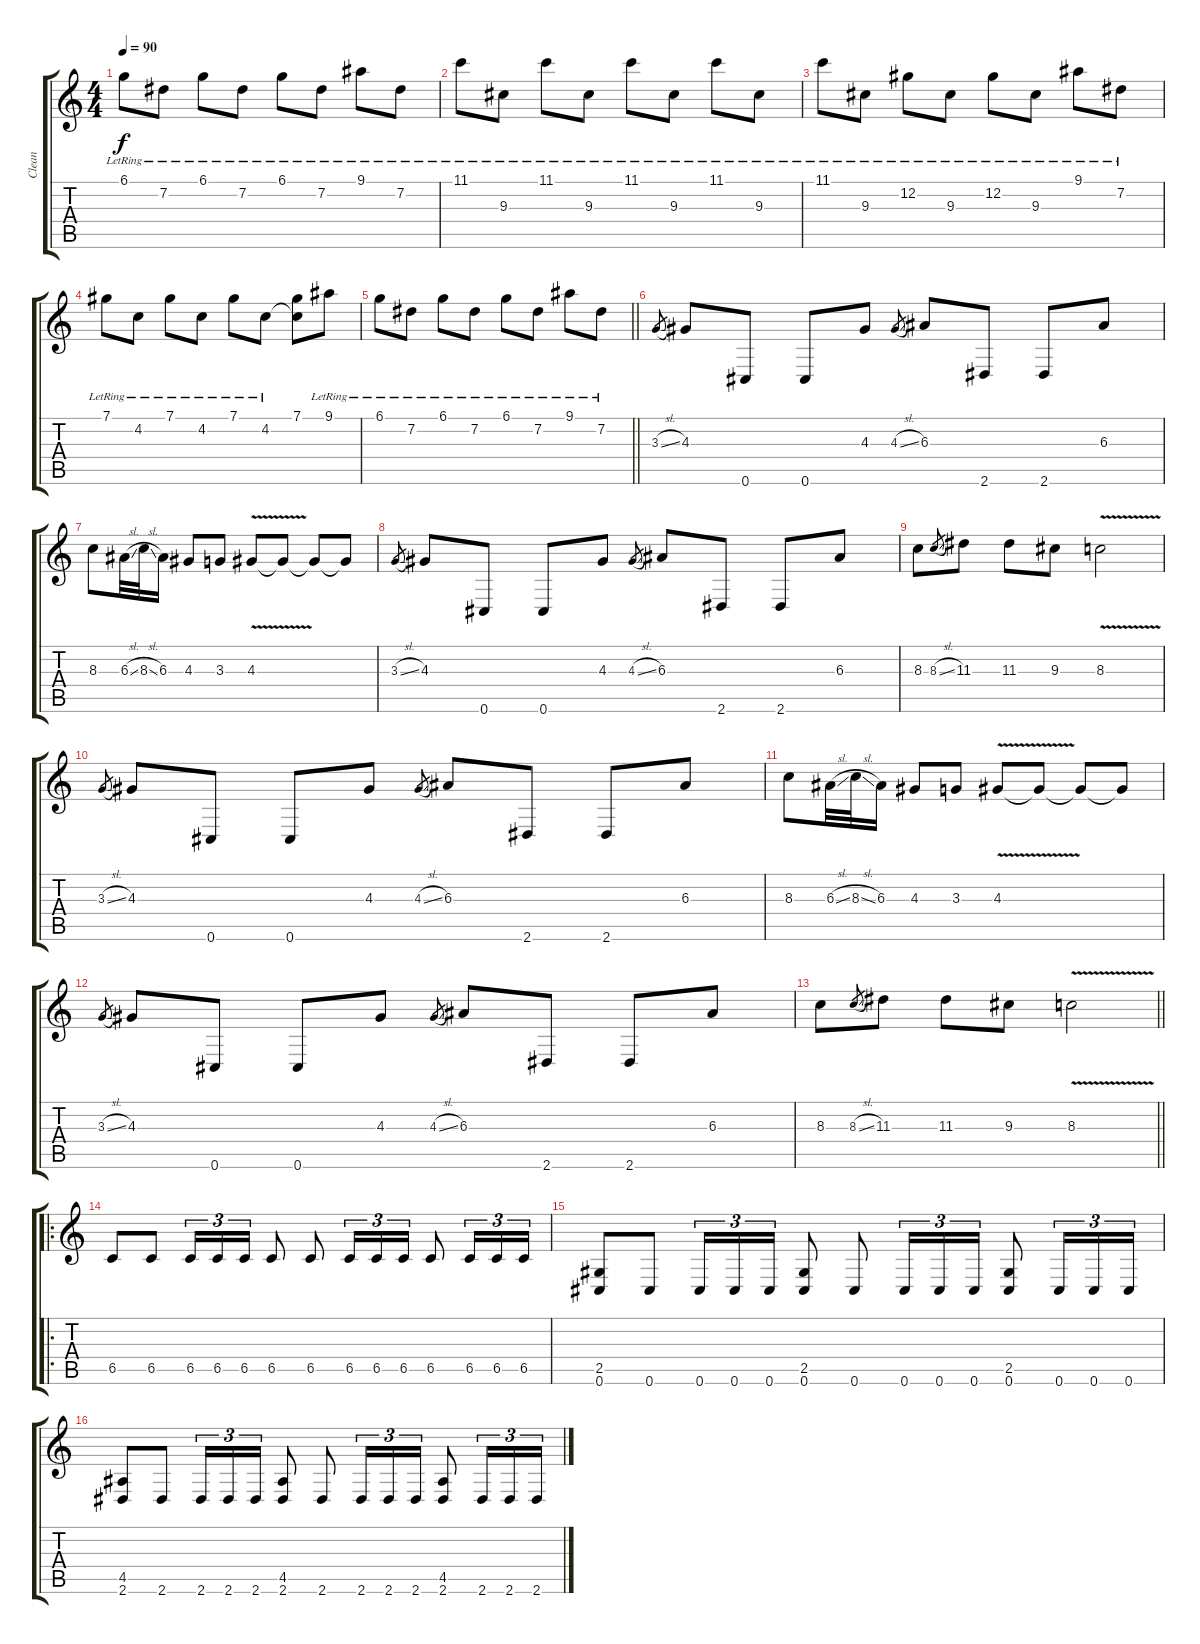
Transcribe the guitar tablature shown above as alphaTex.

\track ("Clean" "Clean") {instrument electricguitarjazz}
\staff {score tabs}
\tuning (Db4 Ab3 E3 B2 Gb2 Db2) {hide}
\ts (4 4)
\tempo 90
\clef g2
\ks c
6.1{lr}.8{dy f} 7.2{lr}.8 6.1{lr}.8 7.2{lr}.8 6.1{lr}.8 7.2{lr}.8 9.1{lr}.8 7.2{lr}.8 |
11.1{lr}.8 9.3{lr}.8 11.1{lr}.8 9.3{lr}.8 11.1{lr}.8 9.3{lr}.8 11.1{lr}.8 9.3{lr}.8 |
11.1{lr}.8 9.3{lr}.8 12.2{lr}.8 9.3{lr}.8 12.2{lr}.8 9.3{lr}.8 9.1{lr}.8 7.2{lr}.8 |
7.1{lr}.8 4.2{lr}.8 7.1{lr}.8 4.2{lr}.8 7.1{lr}.8 4.2{lr}.8 (7.1 4.2{t}).8 9.1{lr}.8 |
\barLineRight lightlight
6.1{lr}.8 7.2{lr}.8 6.1{lr}.8 7.2{lr}.8 6.1{lr}.8 7.2{lr}.8 9.1{lr}.8 7.2{lr}.8 |
\section ("" "")
3.3{sl}.8{gr} 4.3.8{instrument distortionguitar} 0.6.8 0.6.8 4.3.8 4.3{sl}.8{gr} 6.3.8 2.6.8 2.6.8 6.3.8 |
8.3.8 6.3{sl}.32 8.3{sl}.32 6.3.16 4.3.8 3.3.8 4.3{v}.8 4.3{t}.8 4.3{t}.8 4.3{t}.8 |
3.3{sl}.8{gr} 4.3.8 0.6.8 0.6.8 4.3.8 4.3{sl}.8{gr} 6.3.8 2.6.8 2.6.8 6.3.8 |
8.3.8 8.3{sl}.8{gr} 11.3.8 11.3.8 9.3.8 8.3{v}.2 |
3.3{sl}.8{gr} 4.3.8 0.6.8 0.6.8 4.3.8 4.3{sl}.8{gr} 6.3.8 2.6.8 2.6.8 6.3.8 |
8.3.8 6.3{sl}.32 8.3{sl}.32 6.3.16 4.3.8 3.3.8 4.3{v}.8 4.3{t}.8 4.3{t}.8 4.3{t}.8 |
3.3{sl}.8{gr} 4.3.8 0.6.8 0.6.8 4.3.8 4.3{sl}.8{gr} 6.3.8 2.6.8 2.6.8 6.3.8 |
\barLineRight lightlight
8.3.8 8.3{sl}.8{gr} 11.3.8 11.3.8 9.3.8 8.3{v}.2 |
\ro
\section ("" "")
6.5.8 6.5.8 6.5.16{tu (3 2)} 6.5.16{tu (3 2)} 6.5.16{tu (3 2)} 6.5.8 6.5.8 6.5.16{tu (3 2)} 6.5.16{tu (3 2)} 6.5.16{tu (3 2)} 6.5.8 6.5.16{tu (3 2)} 6.5.16{tu (3 2)} 6.5.16{tu (3 2)} |
(2.5 0.6).8 0.6.8 0.6.16{tu (3 2)} 0.6.16{tu (3 2)} 0.6.16{tu (3 2)} (2.5 0.6).8 0.6.8 0.6.16{tu (3 2)} 0.6.16{tu (3 2)} 0.6.16{tu (3 2)} (2.5 0.6).8 0.6.16{tu (3 2)} 0.6.16{tu (3 2)} 0.6.16{tu (3 2)} |
(4.5 2.6).8 2.6.8 2.6.16{tu (3 2)} 2.6.16{tu (3 2)} 2.6.16{tu (3 2)} (4.5 2.6).8 2.6.8 2.6.16{tu (3 2)} 2.6.16{tu (3 2)} 2.6.16{tu (3 2)} (4.5 2.6).8 2.6.16{tu (3 2)} 2.6.16{tu (3 2)} 2.6.16{tu (3 2)}
